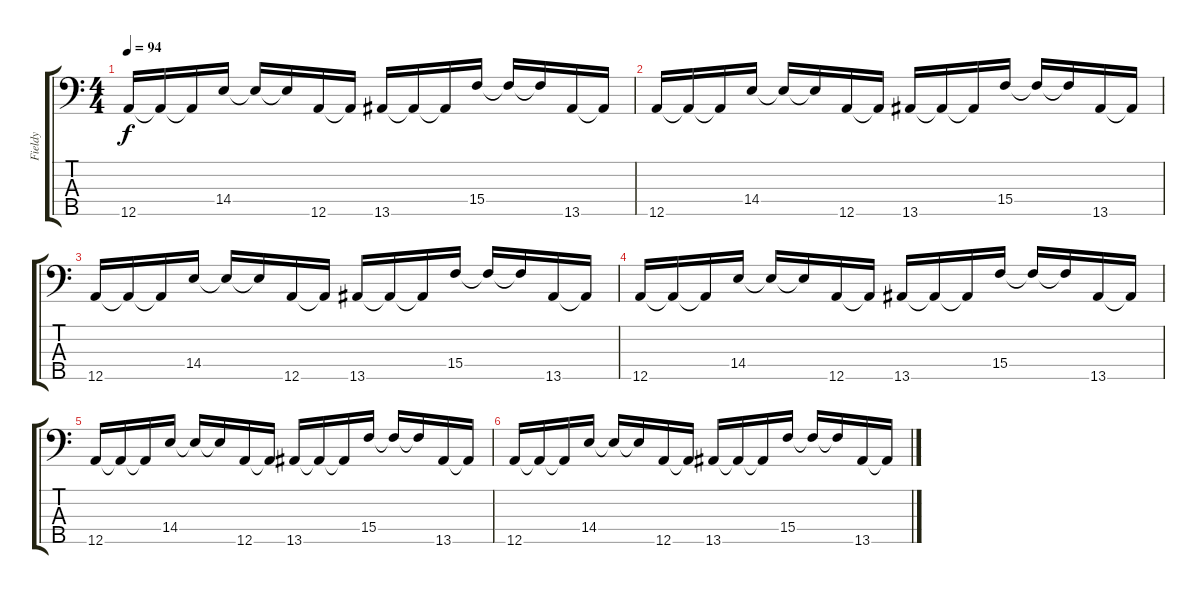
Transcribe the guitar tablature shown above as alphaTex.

\track ("Fieldy" "Fieldy") {instrument electricbasspick}
\staff {score tabs}
\tuning (F2 C2 G1 D1 A0) {hide}
\ts (4 4)
\tempo 94
\clef f4
\ks c
12.5.16{dy f} 12.5{t}.16 12.5{t}.16 14.4.16 14.4{t}.16 14.4{t}.16 12.5.16 12.5{t}.16 13.5.16 13.5{t}.16 13.5{t}.16 15.4.16 15.4{t}.16 15.4{t}.16 13.5.16 13.5{t}.16 |
12.5.16 12.5{t}.16 12.5{t}.16 14.4.16 14.4{t}.16 14.4{t}.16 12.5.16 12.5{t}.16 13.5.16 13.5{t}.16 13.5{t}.16 15.4.16 15.4{t}.16 15.4{t}.16 13.5.16 13.5{t}.16 |
12.5.16 12.5{t}.16 12.5{t}.16 14.4.16 14.4{t}.16 14.4{t}.16 12.5.16 12.5{t}.16 13.5.16 13.5{t}.16 13.5{t}.16 15.4.16 15.4{t}.16 15.4{t}.16 13.5.16 13.5{t}.16 |
12.5.16 12.5{t}.16 12.5{t}.16 14.4.16 14.4{t}.16 14.4{t}.16 12.5.16 12.5{t}.16 13.5.16 13.5{t}.16 13.5{t}.16 15.4.16 15.4{t}.16 15.4{t}.16 13.5.16 13.5{t}.16 |
12.5.16 12.5{t}.16 12.5{t}.16 14.4.16 14.4{t}.16 14.4{t}.16 12.5.16 12.5{t}.16 13.5.16 13.5{t}.16 13.5{t}.16 15.4.16 15.4{t}.16 15.4{t}.16 13.5.16 13.5{t}.16 |
12.5.16 12.5{t}.16 12.5{t}.16 14.4.16 14.4{t}.16 14.4{t}.16 12.5.16 12.5{t}.16 13.5.16 13.5{t}.16 13.5{t}.16 15.4.16 15.4{t}.16 15.4{t}.16 13.5.16 13.5{t}.16
